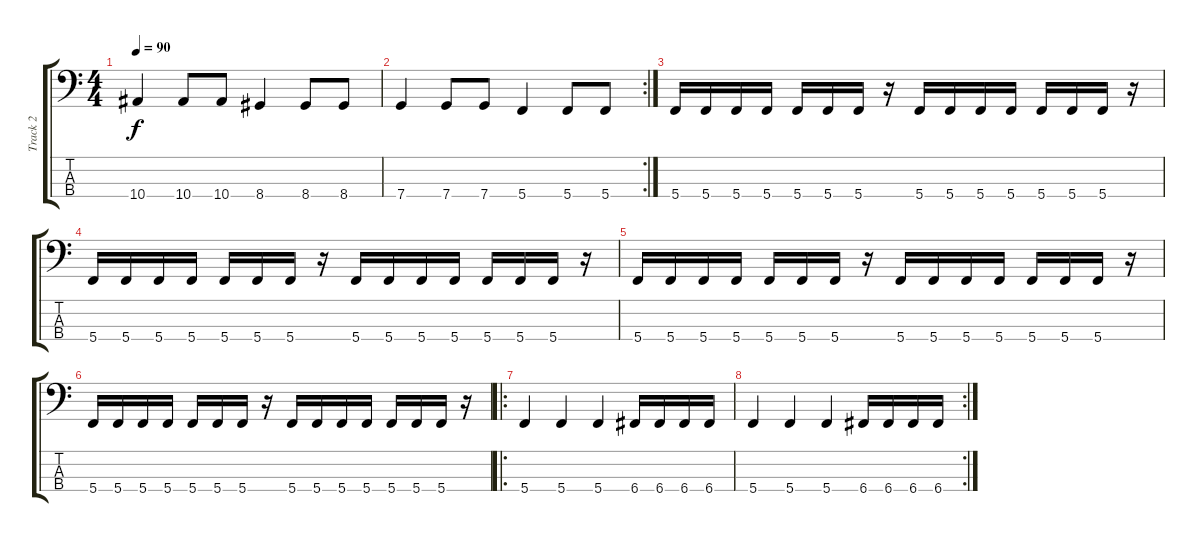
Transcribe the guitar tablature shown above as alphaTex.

\track ("Track 2" "Track 2") {instrument electricbassfinger}
\staff {score tabs}
\tuning (F2 C2 G1 C1) {hide}
\ts (4 4)
\tempo 90
\clef f4
\ks c
10.4.4{dy f} 10.4.8 10.4.8 8.4.4 8.4.8 8.4.8 |
\rc 2
7.4.4 7.4.8 7.4.8 5.4.4 5.4.8 5.4.8 |
5.4.16 5.4.16 5.4.16 5.4.16 5.4.16 5.4.16 5.4.16 r.16 5.4.16 5.4.16 5.4.16 5.4.16 5.4.16 5.4.16 5.4.16 r.16 |
5.4.16 5.4.16 5.4.16 5.4.16 5.4.16 5.4.16 5.4.16 r.16 5.4.16 5.4.16 5.4.16 5.4.16 5.4.16 5.4.16 5.4.16 r.16 |
5.4.16 5.4.16 5.4.16 5.4.16 5.4.16 5.4.16 5.4.16 r.16 5.4.16 5.4.16 5.4.16 5.4.16 5.4.16 5.4.16 5.4.16 r.16 |
5.4.16 5.4.16 5.4.16 5.4.16 5.4.16 5.4.16 5.4.16 r.16 5.4.16 5.4.16 5.4.16 5.4.16 5.4.16 5.4.16 5.4.16 r.16 |
\ro
5.4.4 5.4.4 5.4.4 6.4.16 6.4.16 6.4.16 6.4.16 |
\rc 2
5.4.4 5.4.4 5.4.4 6.4.16 6.4.16 6.4.16 6.4.16
